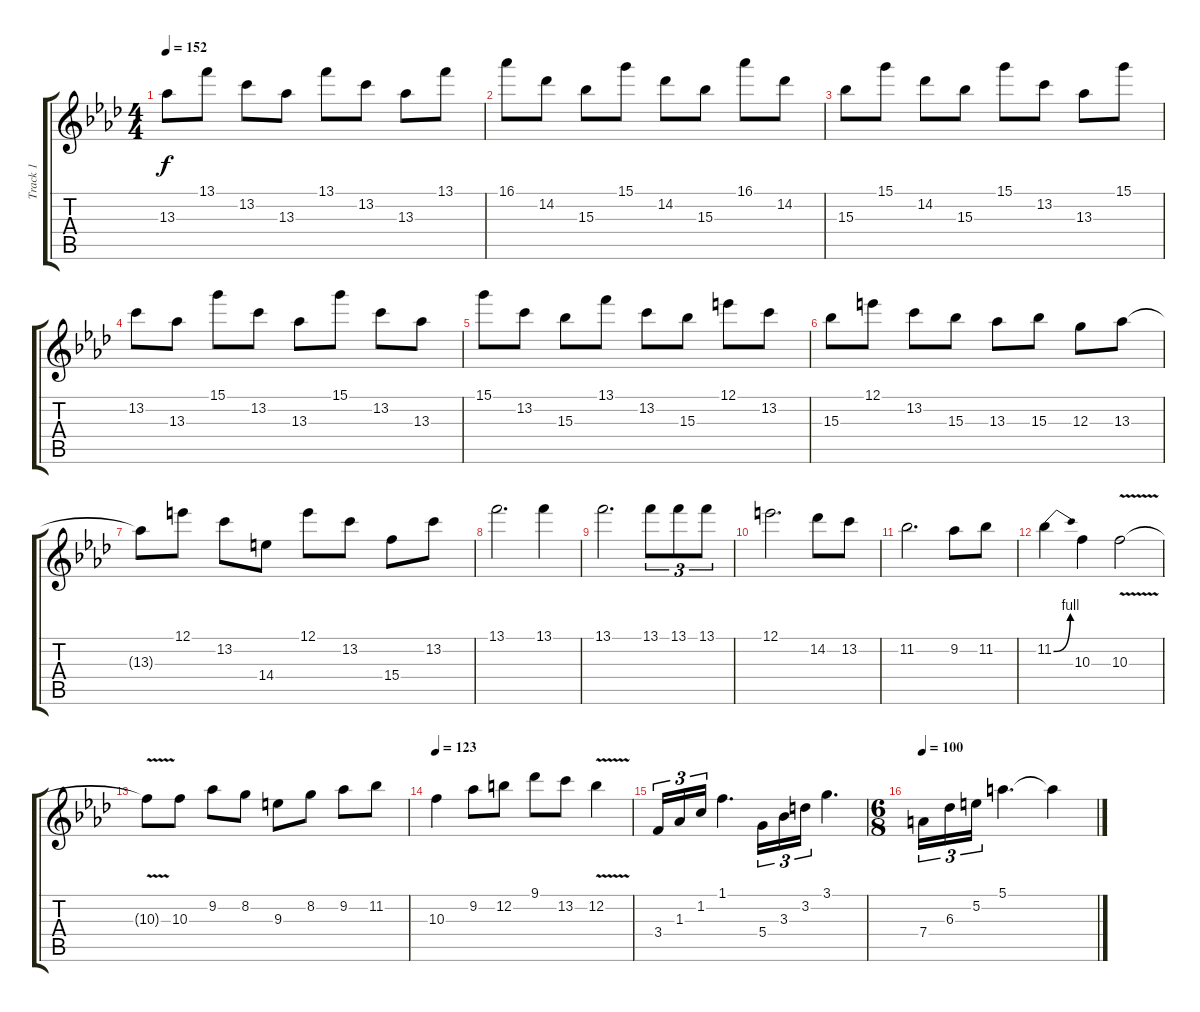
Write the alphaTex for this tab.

\track ("Track 1" "Track 1") {instrument electricguitarjazz}
\staff {score tabs}
\tuning (E4 B3 G3 D3 A2 D2) {hide}
\ts (4 4)
\tempo 152
\clef g2
\ks fminor
13.3.8{dy f} 13.1.8 13.2.8 13.3.8 13.1.8 13.2.8 13.3.8 13.1.8 |
16.1.8 14.2.8 15.3.8 15.1.8 14.2.8 15.3.8 16.1.8 14.2.8 |
15.3.8 15.1.8 14.2.8 15.3.8 15.1.8 13.2.8 13.3.8 15.1.8 |
13.2.8 13.3.8 15.1.8 13.2.8 13.3.8 15.1.8 13.2.8 13.3.8 |
15.1.8 13.2.8 15.3.8 13.1.8 13.2.8 15.3.8 12.1.8 13.2.8 |
15.3.8 12.1.8 13.2.8 15.3.8 13.3.8 15.3.8 12.3.8 13.3.8 |
13.3{t}.8 12.1.8 13.2.8 14.4.8 12.1.8 13.2.8 15.4.8 13.2.8 |
13.1.2{d} 13.1.4 |
13.1.2{d} 13.1.8{tu (3 2)} 13.1.8{tu (3 2)} 13.1.8{tu (3 2)} |
12.1.2{d} 14.2.8 13.2.8 |
11.2.2{d} 9.2.8 11.2.8 |
11.2{be (bend 0 0 60 4)}.4 10.3.4 10.3{v}.2 |
10.3{t}.8 10.3.8 9.2.8 8.2.8 9.3.8 8.2.8 9.2.8 11.2.8 |
\tempo 123
10.3.4 9.2.8 12.2.8 9.1.8 13.2.8 12.2{v}.4 |
3.4.16{tu (3 2)} 1.3.16{tu (3 2)} 1.2.16{tu (3 2)} 1.1.4{d} 5.4.16{tu (3 2)} 3.3.16{tu (3 2)} 3.2.16{tu (3 2)} 3.1.4{d} |
\ts (6 8)
\tempo 100
7.4.16{tu (3 2)} 6.3.16{tu (3 2)} 5.2.16{tu (3 2)} 5.1.4{d} 5.1{t}.4
